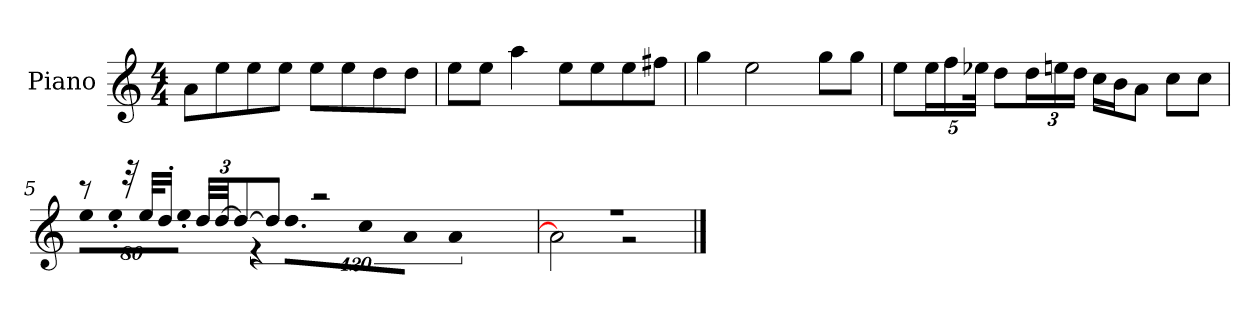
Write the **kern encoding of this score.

**kern
*part1
*staff1
*I"Piano
*I'P-no
*clefG2
*k[]
*M4/4
*MM90
=1
8a\L
8ee\
8ee\
8ee\J
8ee\L
8ee\
8dd\
8dd\J
=2
8ee\L
8ee\J
4aa\
8ee\L
8ee\
8ee\
8ff#X\J
=3
4gg\
2ee\
8gg\L
8gg\J
=4
8ee\L
*Xbrackettup
20ee\L
20ff\
40ee-X\JJk
8dd\L
24dd\L
24een\
24dd\JJ
16cc\LL
16b\J
8a\J
8cc\L
8cc\J
!!LO:LB:g=z
=5
*^
*	*brackettup
!	!LO:N:vis=8
8r	640%71ee\L
!	!LO:N:vis=8
.	640%71ee'\
32r	.
32ee/KLL	.
16dd'/JJ	.
!	!LO:N:vis=8
.	640%71ee'\J
*Xbrackettup	*
48dd/LLL	.
[48dd/JJ	.
12dd/_	.
!	!LO:N:vis=16
.	1920%107r
8dd/J]	.
.	9.dd\L
2r	.
!	!LO:N:vis=8
.	640%71cc\
!	!LO:N:vis=8
.	640%71a\J
!	!LO:N:vis=4
.	[1920%427a\
.	1920ryy
=6	=6
1r	2a\]
.	2r
*v	*v
==
*-
